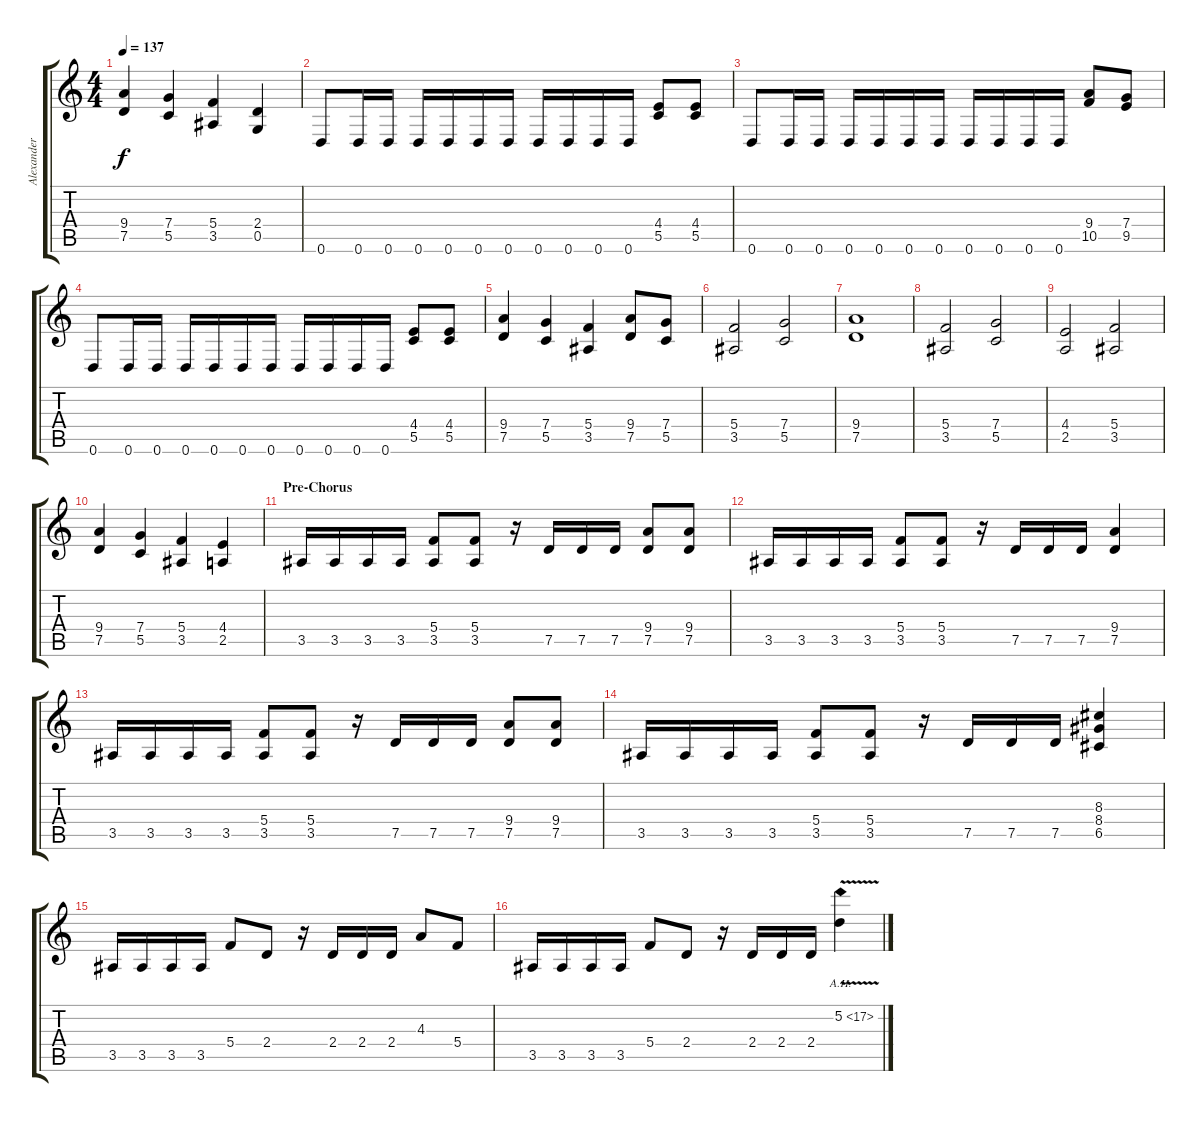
\track ("Alexander" "Alexander") {instrument distortionguitar}
\staff {score tabs}
\tuning (D4 A3 F3 C3 G2 D2) {hide}
\ts (4 4)
\tempo 137
\clef g2
\ks c
(9.4 7.5).4{dy f} (7.4 5.5).4 (5.4 3.5).4 (2.4 0.5).4 |
0.6.8 0.6.16 0.6.16 0.6.16 0.6.16 0.6.16 0.6.16 0.6.16 0.6.16 0.6.16 0.6.16 (4.4 5.5).8 (4.4 5.5).8 |
0.6.8 0.6.16 0.6.16 0.6.16 0.6.16 0.6.16 0.6.16 0.6.16 0.6.16 0.6.16 0.6.16 (9.4 10.5).8 (7.4 9.5).8 |
0.6.8 0.6.16 0.6.16 0.6.16 0.6.16 0.6.16 0.6.16 0.6.16 0.6.16 0.6.16 0.6.16 (4.4 5.5).8 (4.4 5.5).8 |
(9.4 7.5).4 (7.4 5.5).4 (5.4 3.5).4 (9.4 7.5).8 (7.4 5.5).8 |
(5.4 3.5).2 (7.4 5.5).2 |
(9.4 7.5).1 |
(5.4 3.5).2 (7.4 5.5).2 |
(4.4 2.5).2 (5.4 3.5).2 |
(9.4 7.5).4 (7.4 5.5).4 (5.4 3.5).4 (4.4 2.5).4 |
\section ("" "Pre-Chorus")
3.5.16 3.5.16 3.5.16 3.5.16 (5.4 3.5).8 (5.4 3.5).8 r.16 7.5.16 7.5.16 7.5.16 (9.4 7.5).8 (9.4 7.5).8 |
3.5.16 3.5.16 3.5.16 3.5.16 (5.4 3.5).8 (5.4 3.5).8 r.16 7.5.16 7.5.16 7.5.16 (9.4 7.5).4 |
3.5.16 3.5.16 3.5.16 3.5.16 (5.4 3.5).8 (5.4 3.5).8 r.16 7.5.16 7.5.16 7.5.16 (9.4 7.5).8 (9.4 7.5).8 |
3.5.16 3.5.16 3.5.16 3.5.16 (5.4 3.5).8 (5.4 3.5).8 r.16 7.5.16 7.5.16 7.5.16 (8.3 8.4 6.5).4 |
3.5.16 3.5.16 3.5.16 3.5.16 5.4.8 2.4.8 r.16 2.4.16 2.4.16 2.4.16 4.3.8 5.4.8 |
3.5.16 3.5.16 3.5.16 3.5.16 5.4.8 2.4.8 r.16 2.4.16 2.4.16 2.4.16 5.2{ah 12 v}.4
